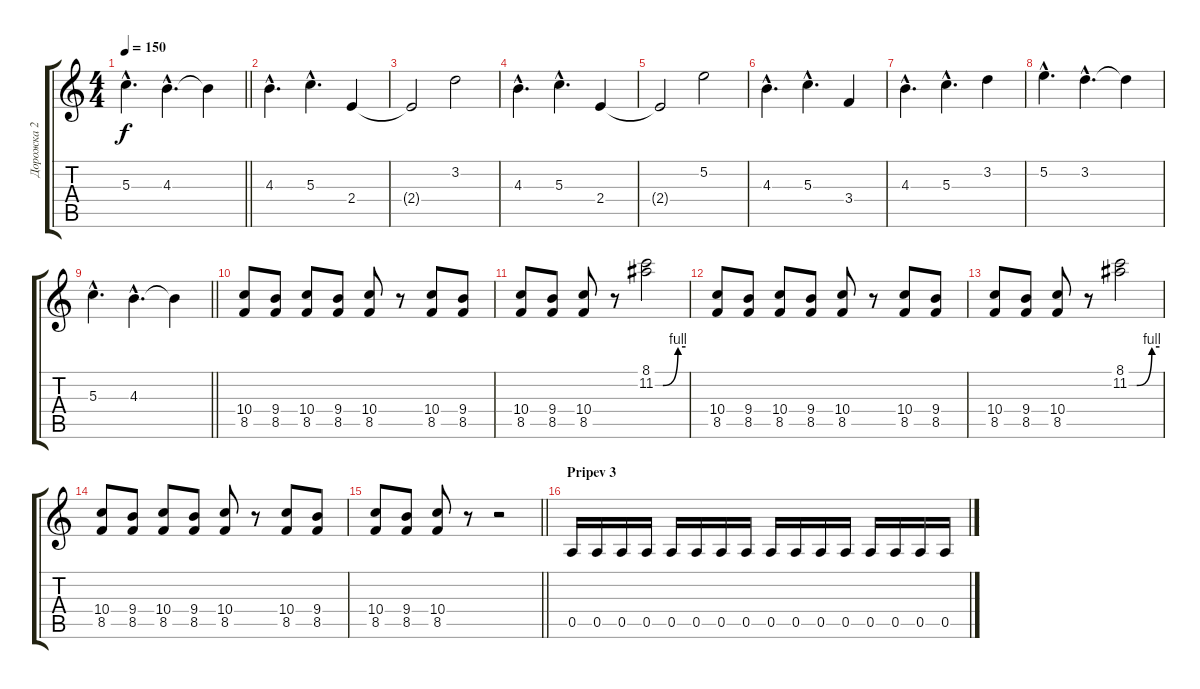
\track ("Дорожка 2" "Дорожка 2") {instrument acousticguitarsteel}
\staff {score tabs}
\tuning (E4 B3 G3 D3 A2 E2) {hide}
\ts (4 4)
\tempo 150
\clef g2
\barLineRight lightlight
\ks c
5.3{hac}.4{d dy f} 4.3{hac}.4{d} 4.3{t}.4 |
4.3{hac}.4{d} 5.3{hac}.4{d} 2.4.4 |
2.4{t}.2 3.2.2 |
4.3{hac}.4{d} 5.3{hac}.4{d} 2.4.4 |
2.4{t}.2 5.2.2 |
4.3{hac}.4{d} 5.3{hac}.4{d} 3.4.4 |
4.3{hac}.4{d} 5.3{hac}.4{d} 3.2.4 |
5.2{hac}.4{d} 3.2{hac}.4{d} 3.2{t}.4 |
\barLineRight lightlight
5.3{hac}.4{d} 4.3{hac}.4{d} 4.3{t}.4 |
(10.4 8.5).8 (9.4 8.5).8 (10.4 8.5).8 (9.4 8.5).8 (10.4 8.5).8 r.8 (10.4 8.5).8 (9.4 8.5).8 |
(10.4 8.5).8 (9.4 8.5).8 (10.4 8.5).8 r.8 (8.1 11.2{be (custom 0 0 15 0 45 4 60 4)}).2 |
(10.4 8.5).8 (9.4 8.5).8 (10.4 8.5).8 (9.4 8.5).8 (10.4 8.5).8 r.8 (10.4 8.5).8 (9.4 8.5).8 |
(10.4 8.5).8 (9.4 8.5).8 (10.4 8.5).8 r.8 (8.1 11.2{be (custom 0 0 15 0 45 4 60 4)}).2 |
(10.4 8.5).8 (9.4 8.5).8 (10.4 8.5).8 (9.4 8.5).8 (10.4 8.5).8 r.8 (10.4 8.5).8 (9.4 8.5).8 |
\barLineRight lightlight
(10.4 8.5).8 (9.4 8.5).8 (10.4 8.5).8 r.8 r.2 |
\section ("" "Pripev 3")
0.5.16 0.5.16 0.5.16 0.5.16 0.5.16 0.5.16 0.5.16 0.5.16 0.5.16 0.5.16 0.5.16 0.5.16 0.5.16 0.5.16 0.5.16 0.5.16
